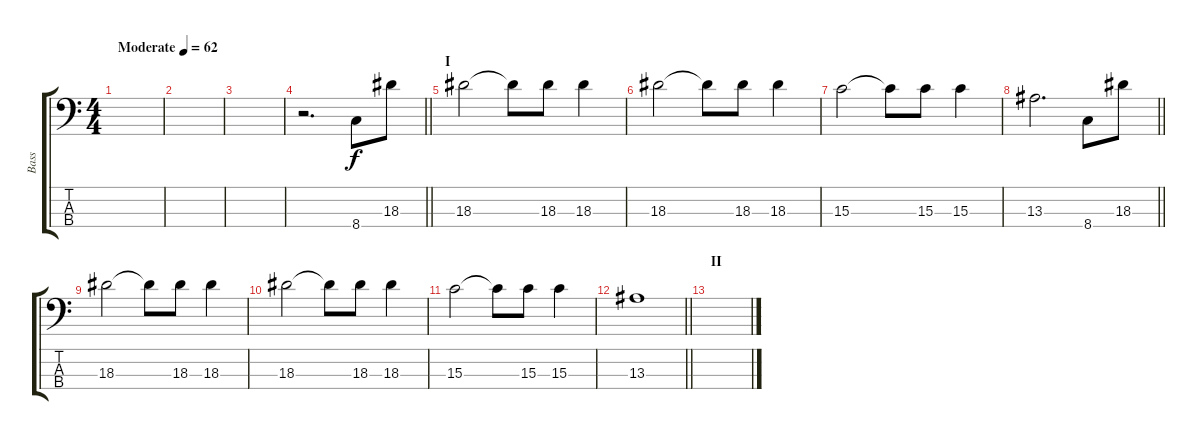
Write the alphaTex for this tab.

\track ("Bass" "Bass") {instrument electricbassfinger}
\staff {score tabs}
\tuning (G2 D2 A1 E1) {hide}
\ts (4 4)
\tempo (62 "Moderate")
\clef f4
\ks c
|
|
|
\barLineRight lightlight
r.2{d} 8.4.8 18.3.8 |
\section ("" "I")
18.3.2 18.3{t}.8 18.3.8 18.3.4 |
18.3.2 18.3{t}.8 18.3.8 18.3.4 |
15.3.2 15.3{t}.8 15.3.8 15.3.4 |
\barLineRight lightlight
13.3.2{d} 8.4.8 18.3.8 |
18.3.2 18.3{t}.8 18.3.8 18.3.4 |
18.3.2 18.3{t}.8 18.3.8 18.3.4 |
15.3.2 15.3{t}.8 15.3.8 15.3.4 |
\barLineRight lightlight
13.3.1 |
\section ("" "II")
